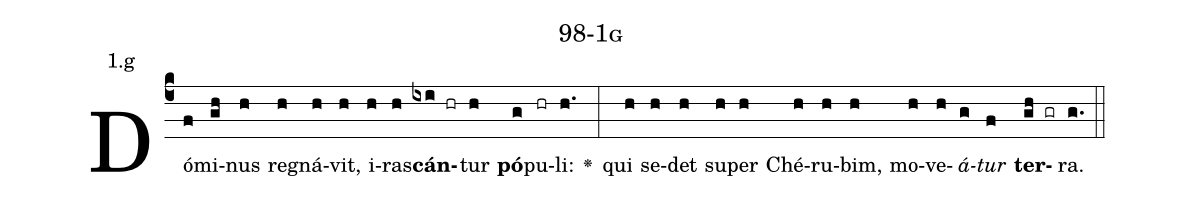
name: 98-1g;
annotation: 1.g;
%%
(c4)Dó(f)mi(gh)nus(h) re(h)gná(h)vit,(h) i(h)ras(h)<b>cán</b>(ixi hr)tur(h) <b>pó</b>(g)pu(hr)li:(h.) <v>\greheightstar</v>(:) qui(h) se(h)det(h) su(h)per(h) Ché(h)ru(h)bim,(h) mo(h)ve(h)<i>á</i>(g)<i>tur</i>(f) <b>ter</b>(gh gr)ra.(g.) (::)


%E(h) u(h) o(g) u(f) a(gh) e.(g.) (::)
